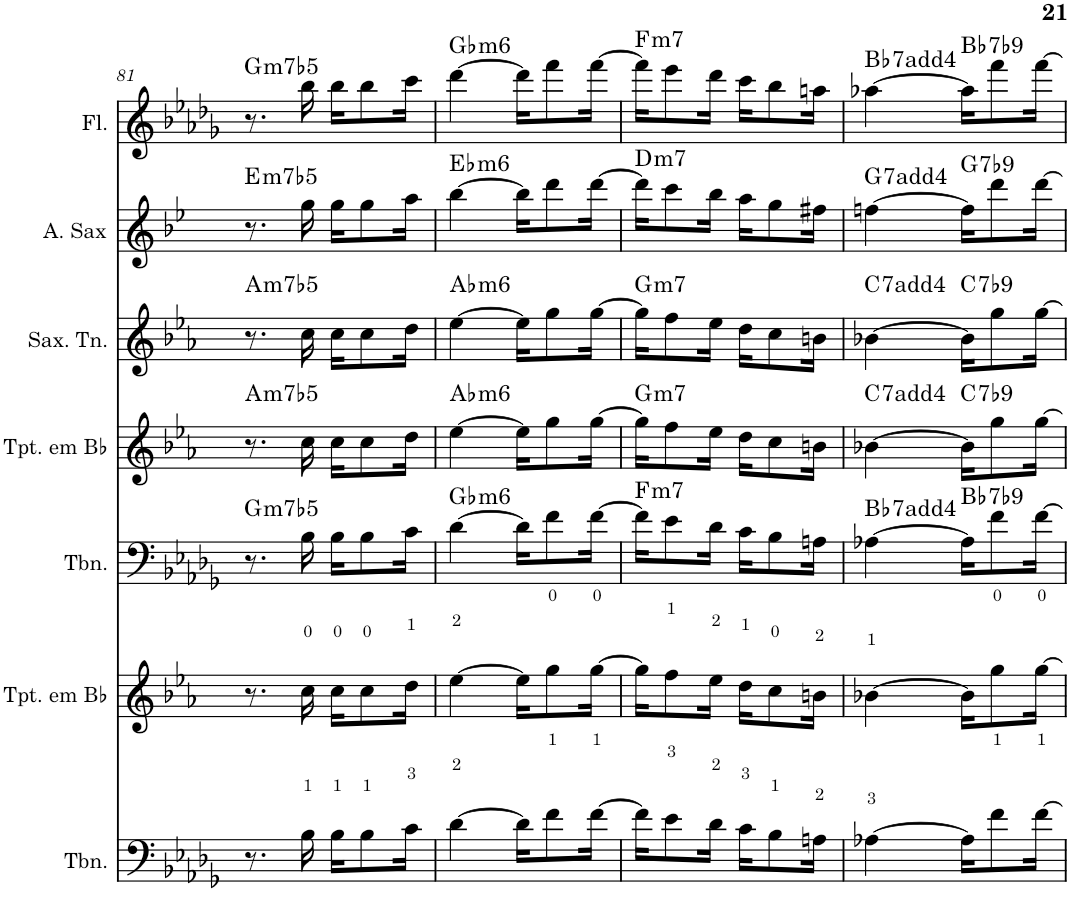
**kern	**kern	**kern	**harte	**kern	**harte	**kern	**harte	**kern	**harte	**kern	**harte
*part7	*part6	*part5	*part5	*part4	*part4	*part3	*part3	*part2	*part2	*part1	*part1
*staff7	*staff6	*staff5	*	*staff4	*	*staff3	*	*staff2	*	*staff1	*
*I"Trombone	*I"Trompete em Bb	*I"Trombone	*	*I"Trompete em Bb	*	*I"Saxofone Tenor	*	*I"Saxofone Alto	*	*I"Flauta Transversal	*
*I'Tbn.	*I'Tpt. em Bb	*I'Tbn.	*	*I'Tpt. em Bb	*	*I'Sax. Tn.	*	*	*	*I'Fl.	*
!!LO:PB:g=z
*clefF4	*clefG2	*clefF4	*	*clefG2	*	*clefG2	*	*clefG2	*	*clefG2	*
*	*Trd1c2	*	*	*Trd1c2	*	*Trd8c14	*	*Trd5c9	*	*	*
*k[b-e-a-d-g-]	*k[b-e-a-]	*k[b-e-a-d-g-]	*	*k[b-e-a-]	*	*k[b-e-a-]	*	*k[b-e-]	*	*k[b-e-a-d-g-]	*
*b-:	*c:	*b-:	*	*c:	*	*c:	*	*g:	*	*b-:	*
*M2/4	*M2/4	*M2/4	*	*M2/4	*	*M2/4	*	*M2/4	*	*M2/4	*
=81	=81	=81	=81	=81	=81	=81	=81	=81	=81	=81	=81
!	!	!	!LO:H:kt=m7b5	!	!LO:H:kt=m7b5	!	!LO:H:kt=m7b5	!	!LO:H:kt=m7b5	!	!LO:H:kt=m7b5
8.r	8.r	8.r	G:hdim7	8.r	A:hdim7	8.r	A:hdim7	8.r	E:hdim7	8.r	G:hdim7
16B-\	16cc\	16B-\	.	16cc\	.	16cc\	.	16gg\	.	16bb-\	.
16B-\KL	16cc\KL	16B-\KL	.	16cc\KL	.	16cc\KL	.	16gg\KL	.	16bb-\KL	.
8B-\	8cc\	8B-\	.	8cc\	.	8cc\	.	8gg\	.	8bb-\	.
16c\Jk	16dd\Jk	16c\Jk	.	16dd\Jk	.	16dd\Jk	.	16aa\Jk	.	16ccc\Jk	.
=82	=82	=82	=82	=82	=82	=82	=82	=82	=82	=82	=82
!	!	!	!LO:H:kt=m6	!	!LO:H:kt=m6	!	!LO:H:kt=m6	!	!LO:H:kt=m6	!	!LO:H:kt=m6
[4d-\	[4ee-\	[4d-\	Gb:min6	[4ee-\	Ab:min6	[4ee-\	Ab:min6	[4bb-\	Eb:min6	[4ddd-\	Gb:min6
16d-\KL]	16ee-\KL]	16d-\KL]	.	16ee-\KL]	.	16ee-\KL]	.	16bb-\KL]	.	16ddd-\KL]	.
8f\	8gg\	8f\	.	8gg\	.	8gg\	.	8ddd\	.	8fff\	.
[16f\Jk	[16gg\Jk	[16f\Jk	.	[16gg\Jk	.	[16gg\Jk	.	[16ddd\Jk	.	[16fff\Jk	.
=83	=83	=83	=83	=83	=83	=83	=83	=83	=83	=83	=83
!	!	!	!LO:H:kt=m7	!	!LO:H:kt=m7	!	!LO:H:kt=m7	!	!LO:H:kt=m7	!	!LO:H:kt=m7
16f\KL]	16gg\KL]	16f\KL]	F:min7	16gg\KL]	G:min7	16gg\KL]	G:min7	16ddd\KL]	D:min7	16fff\KL]	F:min7
8e-\	8ff\	8e-\	.	8ff\	.	8ff\	.	8ccc\	.	8eee-\	.
16d-\Jk	16ee-\Jk	16d-\Jk	.	16ee-\Jk	.	16ee-\Jk	.	16bb-\Jk	.	16ddd-\Jk	.
16c\KL	16dd\KL	16c\KL	.	16dd\KL	.	16dd\KL	.	16aa\KL	.	16ccc\KL	.
8B-\	8cc\	8B-\	.	8cc\	.	8cc\	.	8gg\	.	8bb-\	.
16An\Jk	16bn\Jk	16An\Jk	.	16bn\Jk	.	16bn\Jk	.	16ff#X\Jk	.	16aan\Jk	.
=84	=84	=84	=84	=84	=84	=84	=84	=84	=84	=84	=84
!	!	!	!LO:H:kt=7	!	!LO:H:kt=7	!	!LO:H:kt=7	!	!LO:H:kt=7	!	!LO:H:kt=7
[4A-X\	[4b-X\	[4A-X\	Bb:7(4)	[4b-X\	C:7(4)	[4b-X\	C:7(4)	[4ffn\	G:7(4)	[4aa-X\	Bb:7(4)
!	!	!	!LO:H:kt=7	!	!LO:H:kt=7	!	!LO:H:kt=7	!	!LO:H:kt=7	!	!LO:H:kt=7
16A-\KL]	16b-\KL]	16A-\KL]	Bb:7(b9)	16b-\KL]	C:7(b9)	16b-\KL]	C:7(b9)	16ff\KL]	G:7(b9)	16aa-\KL]	Bb:7(b9)
8f\	8gg\	8f\	.	8gg\	.	8gg\	.	8ddd\	.	8fff\	.
[16f\Jk	[16gg\Jk	[16f\Jk	.	[16gg\Jk	.	[16gg\Jk	.	[16ddd\Jk	.	[16fff\Jk	.
=	=	=	=	=	=	=	=	=	=	=	=
*-	*-	*-	*-	*-	*-	*-	*-	*-	*-	*-	*-
